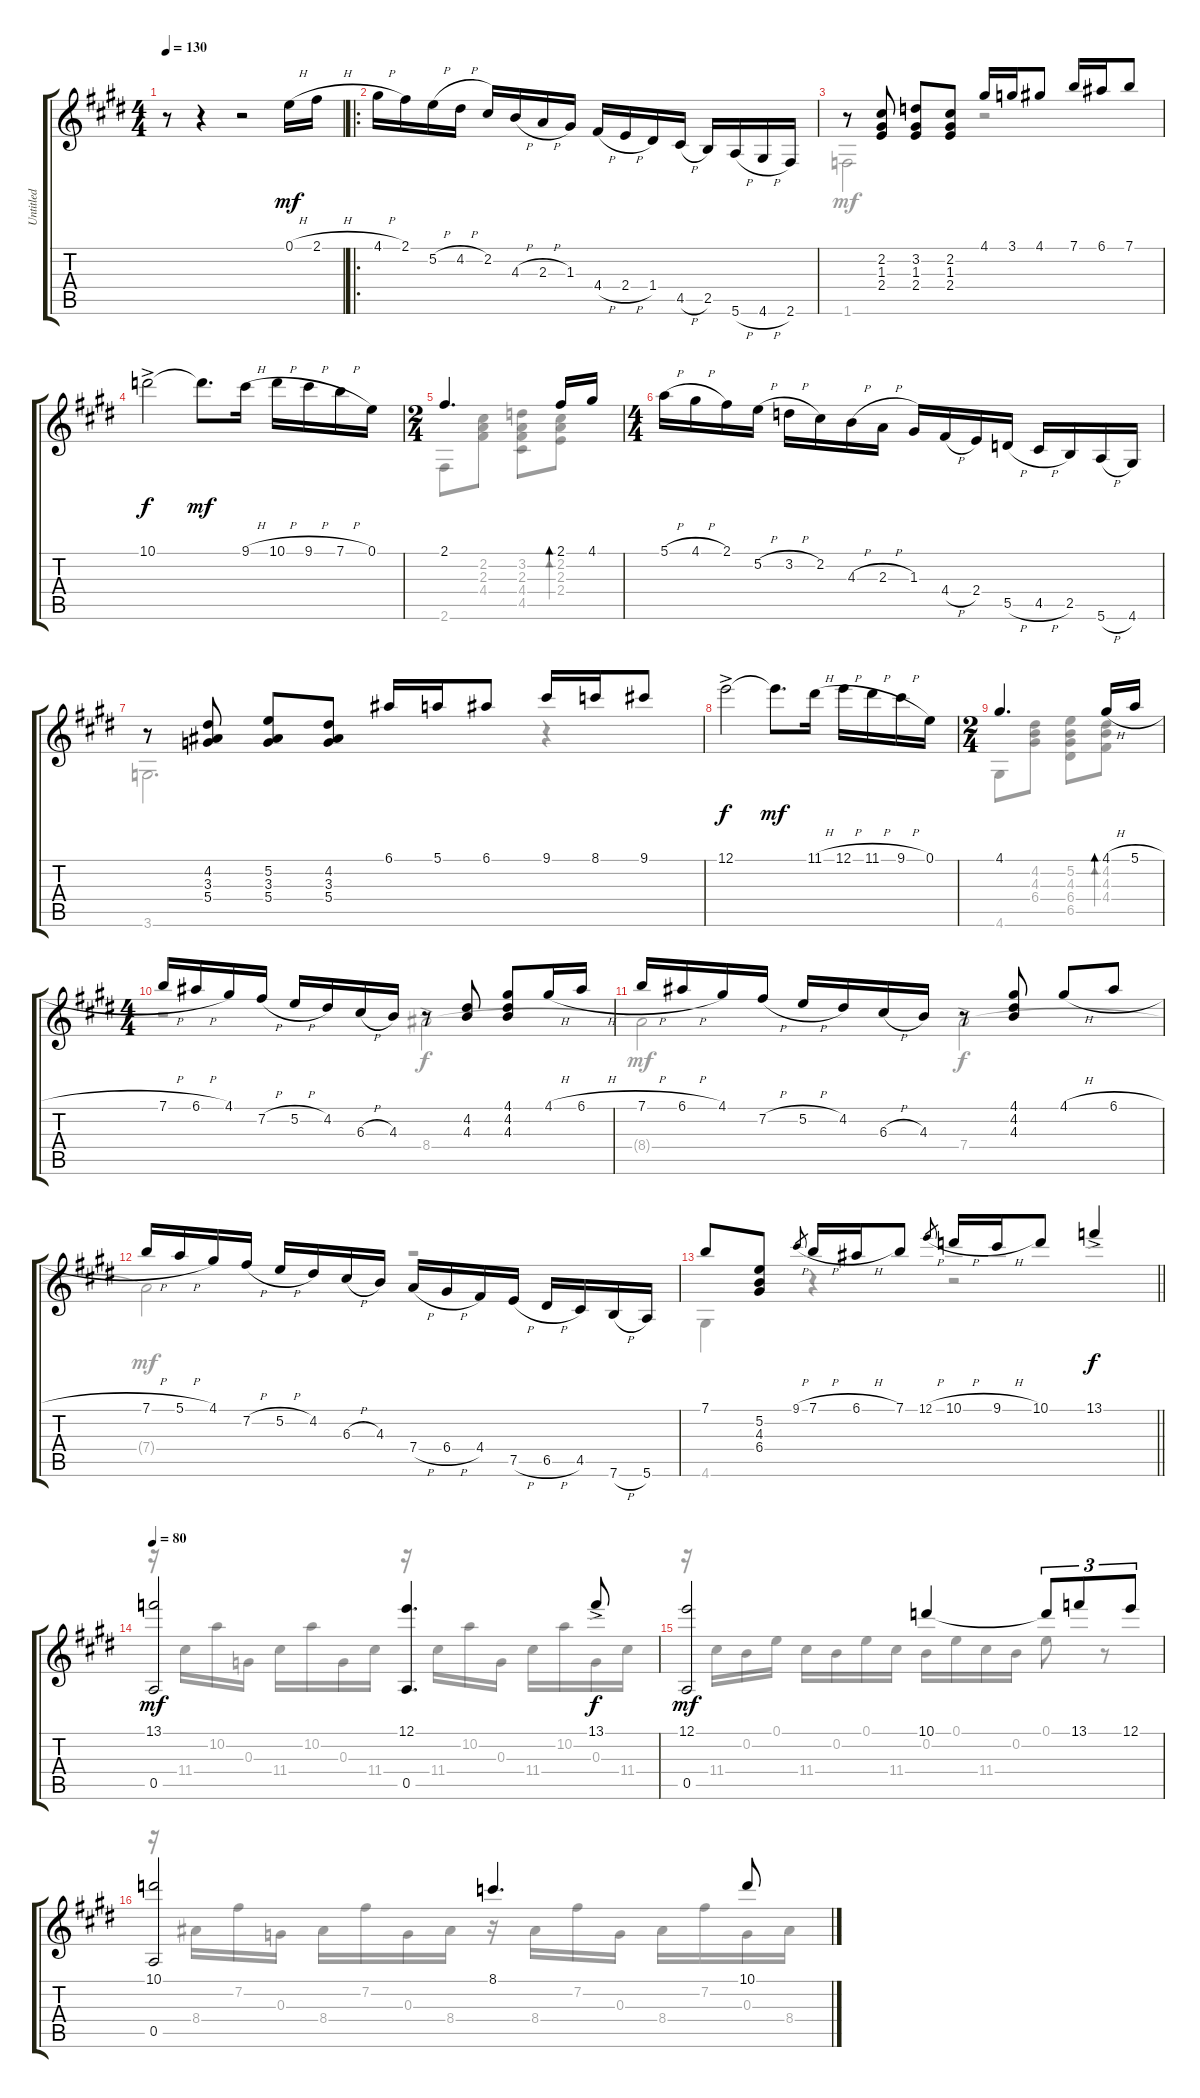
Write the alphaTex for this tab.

\track ("Untitled" "Untitled") {instrument acousticguitarnylon}
\staff {score tabs}
\tuning (E4 B3 G3 D3 A2 E2) {hide}
\voice
\ts (4 4)
\tempo 130
\clef g2
\ks e
r.8{dy mf instrument acousticguitarnylon} r.4 r.2 0.1{h}.16 2.1{h}.16 |
\ro
\ks c#minor
4.1{h}.16 2.1.16 5.2{h}.16 4.2{h}.16 2.2.16 4.3{h}.16 2.3{h}.16 1.3.16 4.4{h}.16 2.4{h}.16 1.4.16 4.5{h}.16 2.5.16 5.6{h}.16 4.6{h}.16 2.6.16 |
r.8 (2.2 1.3 2.4).8 (3.2 1.3 2.4).8 (2.2 1.3 2.4).8 4.1.16 3.1.16 4.1.8 7.1.16 6.1.16 7.1.8 |
\ks e
10.1{ac}.2{dy f} 10.1{t}.8{d dy mf} 9.1{h}.16 10.1{h}.16 9.1{h}.16 7.1{h}.16 0.1.16 |
\ts (2 4)
\ks c#minor
2.1.4{d} 2.1.16{bd 30} 4.1.16 |
\ts (4 4)
5.1{h}.16 4.1{h}.16 2.1.16 5.2{h}.16 3.2{h}.16 2.2.16 4.3{h}.16 2.3{h}.16 1.3.16 4.4{h}.16 2.4.16 5.5{h}.16 4.5{h}.16 2.5.16 5.6{h}.16 4.6.16 |
\ks e
r.8 (4.2 3.3 5.4).8 (5.2 3.3 5.4).8 (4.2 3.3 5.4).8 6.1.16 5.1.16 6.1.8 9.1.16 8.1.16 9.1.8 |
\ks c#minor
12.1{ac}.2{dy f} 12.1{t}.8{d dy mf} 11.1{h}.16 12.1{h}.16 11.1{h}.16 9.1{h}.16 0.1.16 |
\ts (2 4)
4.1.4{d} 4.1{h}.16{bd 30} 5.1{h}.16 |
\ts (4 4)
\ks e
7.1{h}.16 6.1{h}.16 4.1.16 7.2{h}.16 5.2{h}.16 4.2.16 6.3{h}.16 4.3.16 r.8 (4.2 4.3).8 (4.1 4.2 4.3).8 4.1{h}.16 6.1{h}.16 |
\ks c#minor
7.1{h}.16 6.1{h}.16 4.1.16 7.2{h}.16 5.2{h}.16 4.2.16 6.3{h}.16 4.3.16 r.8 (4.1 4.2 4.3).8 4.1{h}.8 6.1{h}.8 |
\ks e
7.1{h}.16 5.1{h}.16 4.1.16 7.2{h}.16 5.2{h}.16 4.2.16 6.3{h}.16 4.3.16 7.4{h}.16 6.4{h}.16 4.4.16 7.5{h}.16 6.5{h}.16 4.5.16 7.6{h}.16 5.6.16 |
\barLineRight lightlight
\ks c#minor
7.1.8 (5.2 4.3 6.4).8 9.1{h}.8{gr} 7.1{h}.16 6.1{h}.16 7.1.8 12.1{h}.8{gr} 10.1{h}.16 9.1{h}.16 10.1.8 13.1{ac}.4{dy f} |
\tempo 80
\ks e
(13.1 0.5).2{dy mf} (12.1 0.5).4{d} 13.1{ac}.8{dy f} |
\ks c#minor
(12.1 0.5).2{dy mf} 10.1.4 10.1{t}.8{tu (3 2)} 13.1.8{tu (3 2)} 12.1.8{tu (3 2)} |
\ks e
(10.1 0.5).2 8.1.4{d} 10.1.8
\voice
\clef g2
\ottava regular
\simile none
\ks e
|
\ks c#minor
|
1.6.2 r.2 |
\ks e
|
\ks c#minor
2.6.8 (2.2 2.3 4.4).8 (3.2 2.3 4.4 4.5).8 (2.2 2.3 2.4).8{bd 30} |
|
\ks e
3.6.2{d} r.4 |
\ks c#minor
|
4.6.8 (4.2 4.3 6.4).8 (5.2 4.3 6.4 6.5).8 (4.2 4.3 4.4).8{bd 30} |
\ks e
r.2 8.4{ac}.2{dy f} |
\ks c#minor
8.4{t}.2{dy mf} 7.4{ac}.2{dy f} |
\ks e
7.4{t}.2{dy mf} r.2 |
\barLineRight lightlight
\ks c#minor
4.6.4 r.4 r.2 |
\ks e
r.16 11.4.16 10.2.16 0.3.16 11.4.16 10.2.16 0.3.16 11.4.16 r.16 11.4.16 10.2.16 0.3.16 11.4.16 10.2.16 0.3.16 11.4.16 |
\ks c#minor
r.16 11.4.16 0.2.16 0.1.16 11.4.16 0.2.16 0.1.16 11.4.16 0.2.16 0.1.16 11.4.16 0.2.16 0.1.8 r.8 |
\ks e
r.16 8.4.16 7.2.16 0.3.16 8.4.16 7.2.16 0.3.16 8.4.16 r.16 8.4.16 7.2.16 0.3.16 8.4.16 7.2.16 0.3.16 8.4.16
